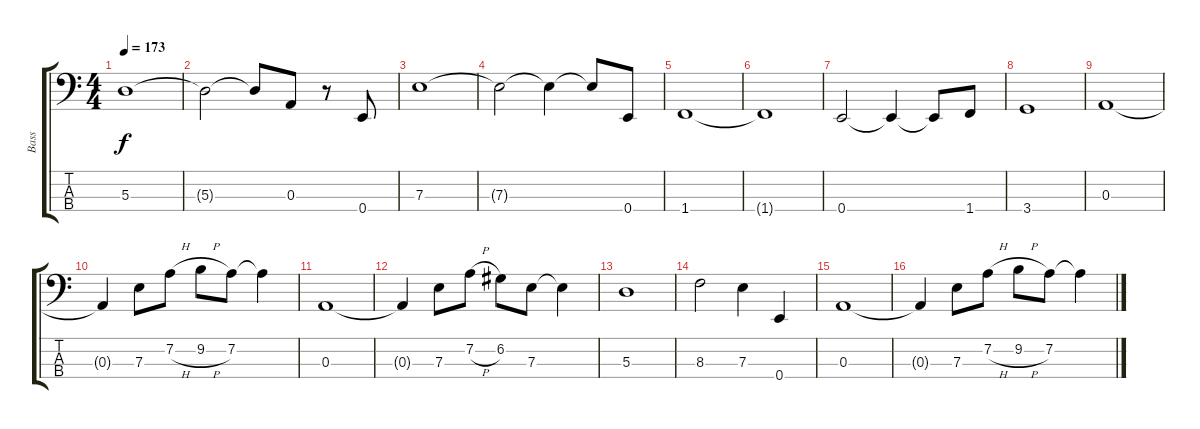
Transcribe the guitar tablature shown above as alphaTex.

\track ("Bass" "Bass") {instrument electricbassfinger}
\staff {score tabs}
\tuning (G2 D2 A1 E1) {hide}
\ts (4 4)
\tempo 173
\clef f4
\ks c
5.3.1{dy f} |
5.3{t}.2 5.3{t}.8 0.3.8 r.8 0.4.8 |
7.3.1 |
7.3{t}.2 7.3{t}.4 7.3{t}.8 0.4.8 |
1.4.1 |
1.4{t}.1 |
0.4.2 0.4{t}.4 0.4{t}.8 1.4.8 |
3.4.1 |
0.3.1 |
0.3{t}.4 7.3.8 7.2{h}.8 9.2{h}.8 7.2.8 7.2{t}.4 |
0.3.1 |
0.3{t}.4 7.3.8 7.2{h}.8 6.2.8 7.3.8 7.3{t}.4 |
5.3.1 |
8.3.2 7.3.4 0.4.4 |
0.3.1 |
0.3{t}.4 7.3.8 7.2{h}.8 9.2{h}.8 7.2.8 7.2{t}.4
